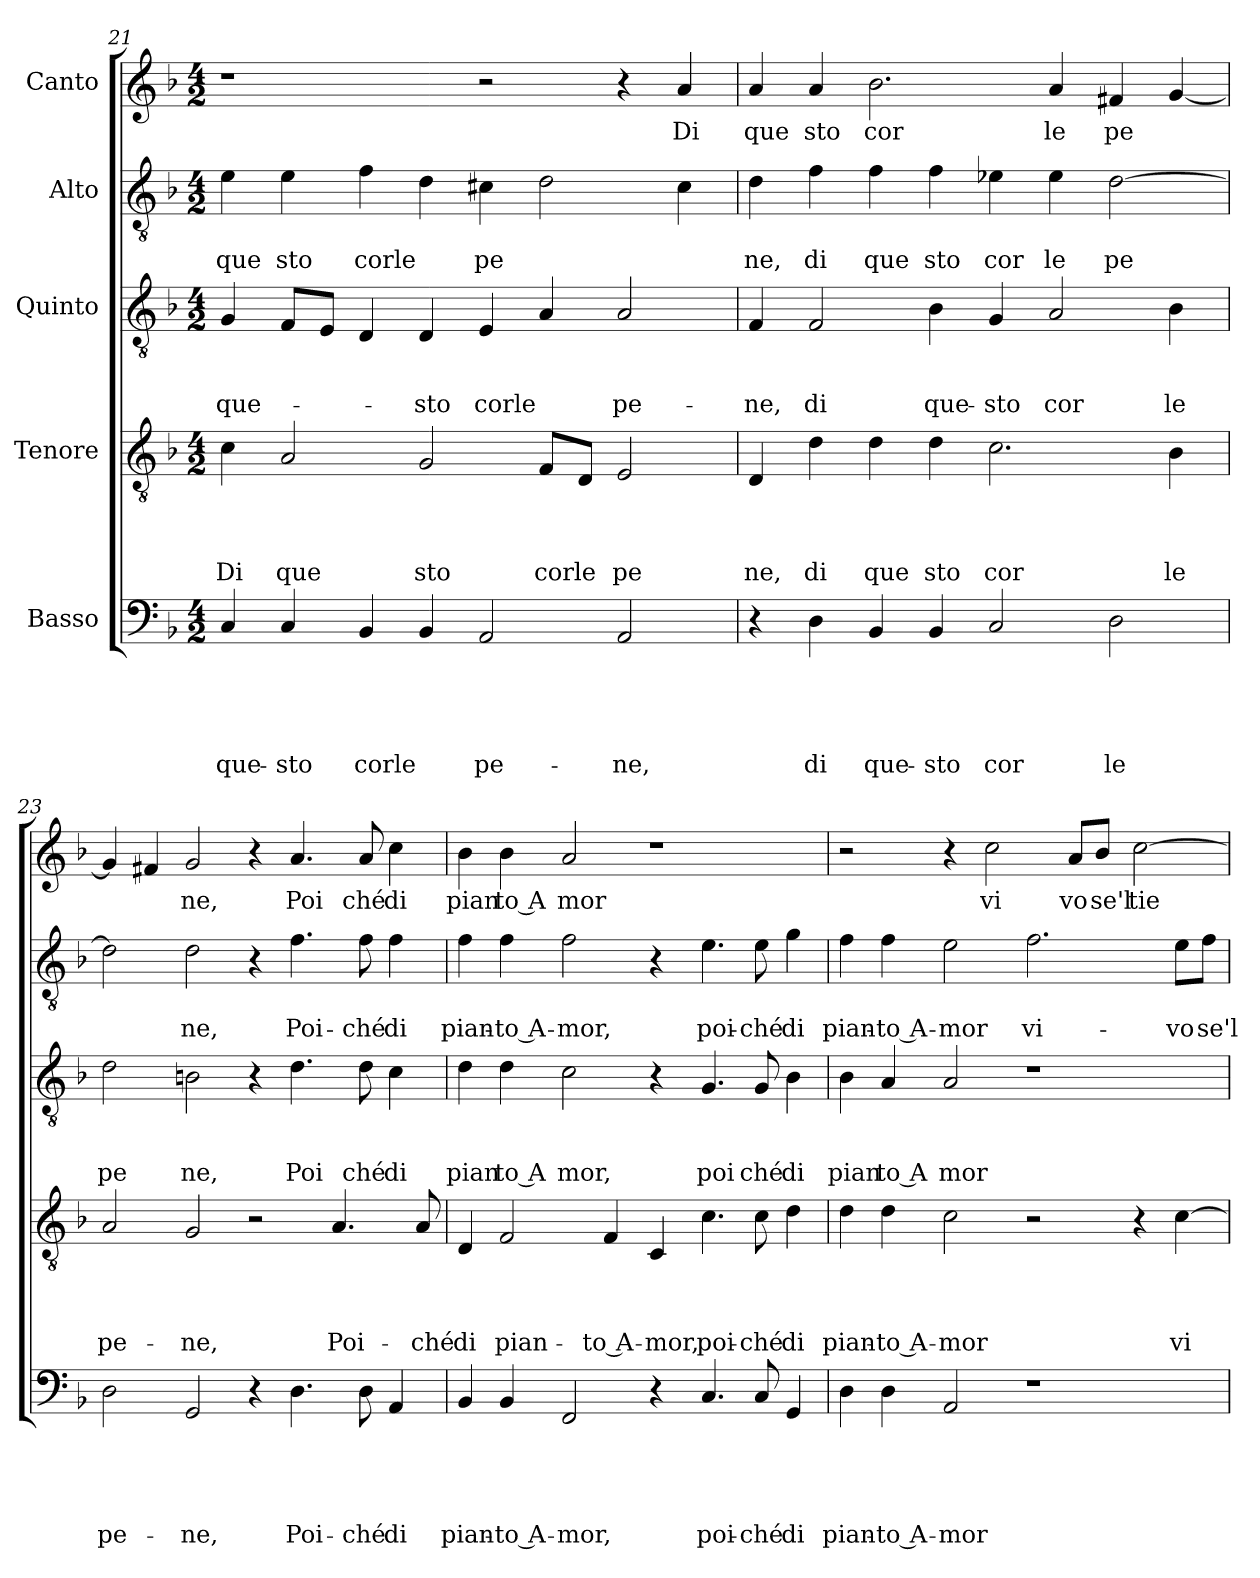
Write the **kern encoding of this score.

**kern	**text	**text	**text	**text	**text	**kern	**text	**text	**text	**text	**kern	**text	**text	**text	**kern	**text	**text	**kern	**text
*part5	*part5	*part5	*part5	*part5	*part5	*part4	*part4	*part4	*part4	*part4	*part3	*part3	*part3	*part3	*part2	*part2	*part2	*part1	*part1
*staff5	*staff5	*staff5	*staff5	*staff5	*staff5	*staff4	*staff4	*staff4	*staff4	*staff4	*staff3	*staff3	*staff3	*staff3	*staff2	*staff2	*staff2	*staff1	*staff1
*I"Basso	*	*	*	*	*	*I"Tenore	*	*	*	*	*I"Quinto	*	*	*	*I"Alto	*	*	*I"Canto	*
*clefF4	*	*	*	*	*	*clefGv2	*	*	*	*	*clefGv2	*	*	*	*clefGv2	*	*	*clefG2	*
*k[b-]	*	*	*	*	*	*k[b-]	*	*	*	*	*k[b-]	*	*	*	*k[b-]	*	*	*k[b-]	*
*F:	*	*	*	*	*	*F:	*	*	*	*	*F:	*	*	*	*F:	*	*	*F:	*
*M4/2	*	*	*	*	*	*M4/2	*	*	*	*	*M4/2	*	*	*	*M4/2	*	*	*M4/2	*
=21	=21	=21	=21	=21	=21	=21	=21	=21	=21	=21	=21	=21	=21	=21	=21	=21	=21	=21	=21
!	!	!	!	!	!LO:LY:b	!	!	!	!	!LO:LY:b	!	!	!	!LO:LY:b	!	!	!LO:LY:b	!	!
4C/	.	.	.	.	que-	4c\	.	.	.	Di	4G/	.	.	que-	4e\	.	que	1r	.
!	!	!	!	!	!LO:LY:b	!	!	!	!	!LO:LY:b	!	!	!	!	!	!	!LO:LY:b	!	!
4C/	.	.	.	.	-sto	2A/	.	.	.	que	8F/L	.	.	.	4e\	.	sto	.	.
.	.	.	.	.	.	.	.	.	.	.	8E/J	.	.	.	.	.	.	.	.
!	!	!	!	!	!LO:LY:b	!	!	!	!	!	!	!	!	!	!	!	!LO:LY:b	!	!
4BB-/	.	.	.	.	corle	.	.	.	.	.	4D/	.	.	.	4f\	.	corle	.	.
!	!	!	!	!	!	!	!	!	!	!LO:LY:b	!	!	!	!LO:LY:b	!	!	!	!	!
4BB-/	.	.	.	.	.	2G/	.	.	.	sto	4D/	.	.	-sto	4d\	.	.	.	.
!	!	!	!	!	!LO:LY:b	!	!	!	!	!	!	!	!	!LO:LY:b	!	!	!LO:LY:b	!	!
2AA/	.	.	.	.	pe-	.	.	.	.	.	4E/	.	.	corle	4c#X\	.	pe	2r	.
!	!	!	!	!	!	!	!	!	!	!LO:LY:b	!	!	!	!	!	!	!	!	!
.	.	.	.	.	.	8F/L	.	.	.	corle	4A/	.	.	.	2d\	.	.	.	.
.	.	.	.	.	.	8D/J	.	.	.	.	.	.	.	.	.	.	.	.	.
!	!	!	!	!	!LO:LY:b	!	!	!	!	!LO:LY:b	!	!	!	!LO:LY:b	!	!	!	!	!
2AA/	.	.	.	.	-ne,	2E/	.	.	.	pe	2A/	.	.	pe-	.	.	.	4r	.
!	!	!	!	!	!	!	!	!	!	!	!	!	!	!	!	!	!	!	!LO:LY:b
.	.	.	.	.	.	.	.	.	.	.	.	.	.	.	4c#\	.	.	4a/	Di
=22	=22	=22	=22	=22	=22	=22	=22	=22	=22	=22	=22	=22	=22	=22	=22	=22	=22	=22	=22
!	!	!	!	!	!	!	!	!	!	!LO:LY:b	!	!	!	!LO:LY:b	!	!	!LO:LY:b	!	!LO:LY:b
4r	.	.	.	.	.	4D/	.	.	.	ne,	4F/	.	.	-ne,	4d\	.	ne,	4a/	que
!	!	!	!	!	!LO:LY:b	!	!	!	!	!LO:LY:b	!	!	!	!LO:LY:b	!	!	!LO:LY:b	!	!LO:LY:b
4D\	.	.	.	.	di	4d\	.	.	.	di	2F/	.	.	di	4f\	.	di	4a/	sto
!	!	!	!	!	!LO:LY:b	!	!	!	!	!LO:LY:b	!	!	!	!	!	!	!LO:LY:b	!	!LO:LY:b
4BB-/	.	.	.	.	que-	4d\	.	.	.	que	.	.	.	.	4f\	.	que	2.b-\	cor
!	!	!	!	!	!LO:LY:b	!	!	!	!	!LO:LY:b	!	!	!	!LO:LY:b	!	!	!LO:LY:b	!	!
4BB-/	.	.	.	.	-sto	4d\	.	.	.	sto	4B-\	.	.	que-	4f\	.	sto	.	.
!	!	!	!	!	!LO:LY:b	!	!	!	!	!LO:LY:b	!	!	!	!LO:LY:b	!	!	!LO:LY:b	!	!
2C/	.	.	.	.	cor	2.c\	.	.	.	cor	4G/	.	.	-sto	4e-X\	.	cor	.	.
!	!	!	!	!	!	!	!	!	!	!	!	!	!	!LO:LY:b	!	!	!LO:LY:b	!	!LO:LY:b
.	.	.	.	.	.	.	.	.	.	.	2A/	.	.	cor	4e-\	.	le	4a/	le
!	!	!	!	!	!LO:LY:b	!	!	!	!	!	!	!	!	!	!	!	!LO:LY:b	!	!LO:LY:b
2D\	.	.	.	.	le	.	.	.	.	.	.	.	.	.	[>2d\	.	pe	4f#X/	pe
!	!	!	!	!	!	!	!	!	!	!LO:LY:b	!	!	!	!LO:LY:b	!	!	!	!	!
.	.	.	.	.	.	4B-\	.	.	.	le	4B-\	.	.	le	.	.	.	[>4g/	.
!!LO:PB:g=z
=23	=23	=23	=23	=23	=23	=23	=23	=23	=23	=23	=23	=23	=23	=23	=23	=23	=23	=23	=23
!	!	!	!	!	!LO:LY:b	!	!	!	!	!LO:LY:b	!	!	!	!LO:LY:b	!	!	!	!	!
2D\	.	.	.	.	pe-	2A/	.	.	.	pe-	2d\	.	.	pe	2d\]	.	.	4g/]	.
.	.	.	.	.	.	.	.	.	.	.	.	.	.	.	.	.	.	4f#X/	.
!	!	!	!	!	!LO:LY:b	!	!	!	!	!LO:LY:b	!	!	!	!LO:LY:b	!	!	!LO:LY:b	!	!LO:LY:b
2GG/	.	.	.	.	-ne,	2G/	.	.	.	-ne,	2Bn\	.	.	ne,	2d\	.	ne,	2g/	ne,
4r	.	.	.	.	.	2r	.	.	.	.	4r	.	.	.	4r	.	.	4r	.
!	!	!	!	!	!LO:LY:b	!	!	!	!	!	!	!	!	!LO:LY:b	!	!	!LO:LY:b	!	!LO:LY:b
4.D\	.	.	.	.	Poi-	.	.	.	.	.	4.d\	.	.	Poi	4.f\	.	Poi-	4.a/	Poi
!	!	!	!	!	!	!	!	!	!	!LO:LY:b	!	!	!	!	!	!	!	!	!
.	.	.	.	.	.	4.A/	.	.	.	Poi-	.	.	.	.	.	.	.	.	.
!	!	!	!	!	!LO:LY:b	!	!	!	!	!	!	!	!	!LO:LY:b	!	!	!LO:LY:b	!	!LO:LY:b
8D\	.	.	.	.	-ché	.	.	.	.	.	8d\	.	.	ché	8f\	.	-ché	8a/	ché
!	!	!	!	!	!LO:LY:b	!	!	!	!	!	!	!	!	!LO:LY:b	!	!	!LO:LY:b	!	!LO:LY:b
4AA/	.	.	.	.	di	.	.	.	.	.	4c\	.	.	di	4f\	.	di	4cc\	di
!	!	!	!	!	!	!	!	!	!	!LO:LY:b	!	!	!	!	!	!	!	!	!
.	.	.	.	.	.	8A/	.	.	.	-ché	.	.	.	.	.	.	.	.	.
=24	=24	=24	=24	=24	=24	=24	=24	=24	=24	=24	=24	=24	=24	=24	=24	=24	=24	=24	=24
!	!	!	!	!	!LO:LY:b	!	!	!	!	!LO:LY:b	!	!	!	!LO:LY:b	!	!	!LO:LY:b	!	!LO:LY:b
4BB-/	.	.	.	.	pian-	4D/	.	.	.	di	4d\	.	.	pian	4f\	.	pian-	4b-\	pian
!	!	!	!	!	!LO:LY:b:rj	!	!	!	!	!LO:LY:b	!	!	!	!LO:LY:b:rj	!	!	!LO:LY:b:rj	!	!LO:LY:b:rj
4BB-/	.	.	.	.	-to A-	2F/	.	.	.	pian-	4d\	.	.	to A	4f\	.	-to A-	4b-\	to A
!	!	!	!	!	!LO:LY:b	!	!	!	!	!	!	!	!	!LO:LY:b	!	!	!LO:LY:b	!	!LO:LY:b
2FF/	.	.	.	.	-mor,	.	.	.	.	.	2c\	.	.	mor,	2f\	.	-mor,	2a/	mor
!	!	!	!	!	!	!	!	!	!	!LO:LY:b:rj	!	!	!	!	!	!	!	!	!
.	.	.	.	.	.	4F/	.	.	.	-to A-	.	.	.	.	.	.	.	.	.
!	!	!	!	!	!	!	!	!	!	!LO:LY:b	!	!	!	!	!	!	!	!	!
4r	.	.	.	.	.	4C/	.	.	.	-mor,	4r	.	.	.	4r	.	.	1r	.
!	!	!	!	!	!LO:LY:b	!	!	!	!	!LO:LY:b	!	!	!	!LO:LY:b	!	!	!LO:LY:b	!	!
4.C/	.	.	.	.	poi-	4.c\	.	.	.	poi-	4.G/	.	.	poi	4.e\	.	poi-	.	.
!	!	!	!	!	!LO:LY:b	!	!	!	!	!LO:LY:b	!	!	!	!LO:LY:b	!	!	!LO:LY:b	!	!
8C/	.	.	.	.	-ché	8c\	.	.	.	-ché	8G/	.	.	ché	8e\	.	-ché	.	.
!	!	!	!	!	!LO:LY:b	!	!	!	!	!LO:LY:b	!	!	!	!LO:LY:b	!	!	!LO:LY:b	!	!
4GG/	.	.	.	.	di	4d\	.	.	.	di	4B-\	.	.	di	4g\	.	di	.	.
=25	=25	=25	=25	=25	=25	=25	=25	=25	=25	=25	=25	=25	=25	=25	=25	=25	=25	=25	=25
!	!	!	!	!	!LO:LY:b	!	!	!	!	!LO:LY:b	!	!	!	!LO:LY:b	!	!	!LO:LY:b	!	!
4D\	.	.	.	.	pian-	4d\	.	.	.	pian-	4B-\	.	.	pian	4f\	.	pian-	2r	.
!	!	!	!	!	!LO:LY:b:rj	!	!	!	!	!LO:LY:b:rj	!	!	!	!LO:LY:b:rj	!	!	!LO:LY:b:rj	!	!
4D\	.	.	.	.	-to A-	4d\	.	.	.	-to A-	4A/	.	.	to A	4f\	.	-to A-	.	.
!	!	!	!	!	!LO:LY:b	!	!	!	!	!LO:LY:b	!	!	!	!LO:LY:b	!	!	!LO:LY:b	!	!
2AA/	.	.	.	.	-mor	2c\	.	.	.	-mor	2A/	.	.	mor	2e\	.	-mor	4r	.
!	!	!	!	!	!	!	!	!	!	!	!	!	!	!	!	!	!	!	!LO:LY:b
.	.	.	.	.	.	.	.	.	.	.	.	.	.	.	.	.	.	2cc\	vi
!	!	!	!	!	!	!	!	!	!	!	!	!	!	!	!	!	!LO:LY:b	!	!
1r	.	.	.	.	.	2r	.	.	.	.	1r	.	.	.	2.f\	.	vi-	.	.
!	!	!	!	!	!	!	!	!	!	!	!	!	!	!	!	!	!	!	!LO:LY:b
.	.	.	.	.	.	.	.	.	.	.	.	.	.	.	.	.	.	8a/L	vo
!	!	!	!	!	!	!	!	!	!	!	!	!	!	!	!	!	!	!	!LO:LY:b
.	.	.	.	.	.	.	.	.	.	.	.	.	.	.	.	.	.	8b-/J	se'l
!	!	!	!	!	!	!	!	!	!	!	!	!	!	!	!	!	!	!	!LO:LY:b
.	.	.	.	.	.	4r	.	.	.	.	.	.	.	.	.	.	.	[>2cc\	tie
!	!	!	!	!	!	!	!	!	!	!LO:LY:b	!	!	!	!	!	!	!LO:LY:b	!	!
.	.	.	.	.	.	[>4c\	.	.	.	vi-	.	.	.	.	8e\L	.	-vo	.	.
!	!	!	!	!	!	!	!	!	!	!	!	!	!	!	!	!	!LO:LY:b	!	!
.	.	.	.	.	.	.	.	.	.	.	.	.	.	.	8f\J	.	se'l	.	.
=	=	=	=	=	=	=	=	=	=	=	=	=	=	=	=	=	=	=	=
*-	*-	*-	*-	*-	*-	*-	*-	*-	*-	*-	*-	*-	*-	*-	*-	*-	*-	*-	*-
